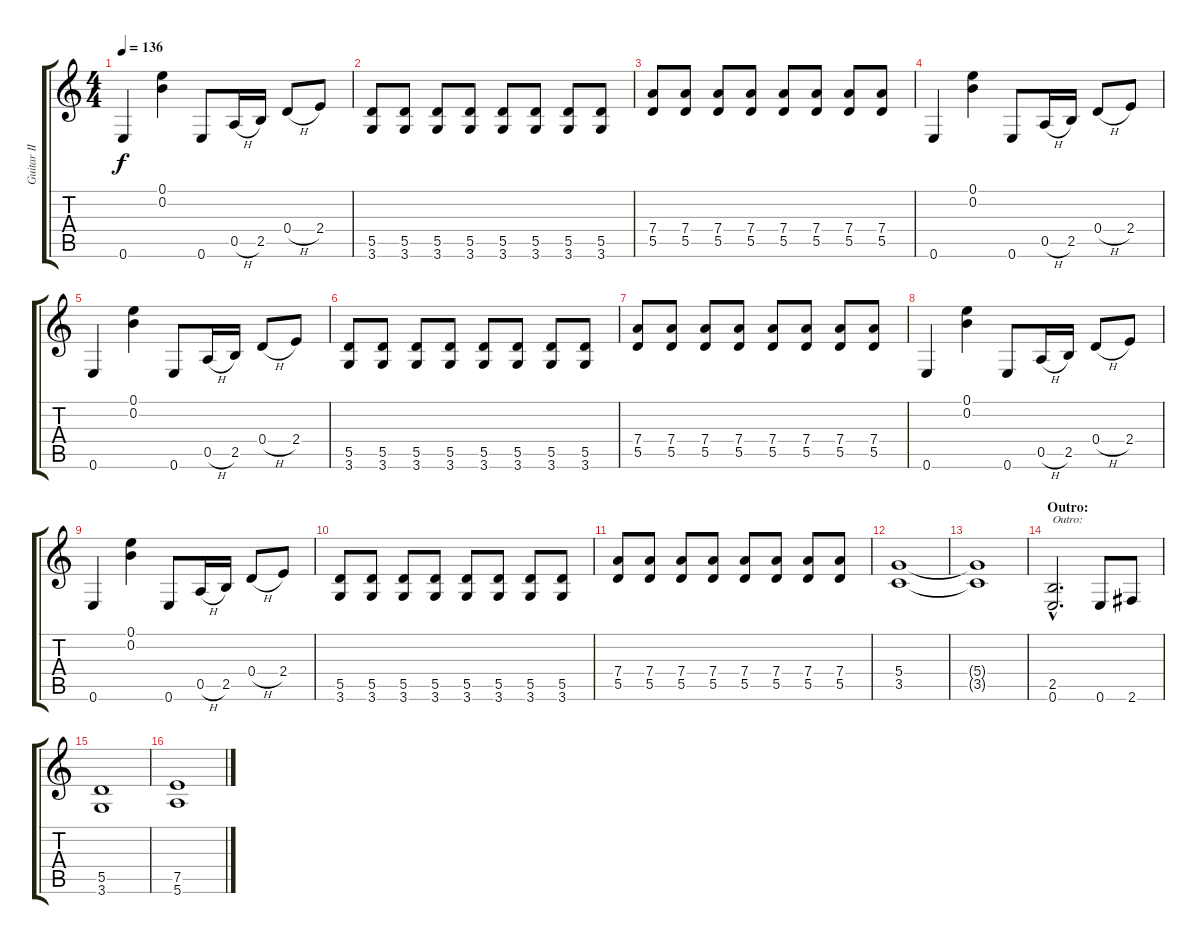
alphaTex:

\track ("Guitar II" "Guitar II") {instrument distortionguitar}
\staff {score tabs}
\tuning (E4 B3 G3 D3 A2 E2) {hide}
\ts (4 4)
\tempo 136
\clef g2
\ks c
0.6.4{dy f} (0.1 0.2).4 0.6.8 0.5{h}.16 2.5.16 0.4{h}.8 2.4.8 |
(5.5 3.6).8 (5.5 3.6).8 (5.5 3.6).8 (5.5 3.6).8 (5.5 3.6).8 (5.5 3.6).8 (5.5 3.6).8 (5.5 3.6).8 |
(7.4 5.5).8 (7.4 5.5).8 (7.4 5.5).8 (7.4 5.5).8 (7.4 5.5).8 (7.4 5.5).8 (7.4 5.5).8 (7.4 5.5).8 |
0.6.4 (0.1 0.2).4 0.6.8 0.5{h}.16 2.5.16 0.4{h}.8 2.4.8 |
0.6.4 (0.1 0.2).4 0.6.8 0.5{h}.16 2.5.16 0.4{h}.8 2.4.8 |
(5.5 3.6).8 (5.5 3.6).8 (5.5 3.6).8 (5.5 3.6).8 (5.5 3.6).8 (5.5 3.6).8 (5.5 3.6).8 (5.5 3.6).8 |
(7.4 5.5).8 (7.4 5.5).8 (7.4 5.5).8 (7.4 5.5).8 (7.4 5.5).8 (7.4 5.5).8 (7.4 5.5).8 (7.4 5.5).8 |
0.6.4 (0.1 0.2).4 0.6.8 0.5{h}.16 2.5.16 0.4{h}.8 2.4.8 |
0.6.4 (0.1 0.2).4 0.6.8 0.5{h}.16 2.5.16 0.4{h}.8 2.4.8 |
(5.5 3.6).8 (5.5 3.6).8 (5.5 3.6).8 (5.5 3.6).8 (5.5 3.6).8 (5.5 3.6).8 (5.5 3.6).8 (5.5 3.6).8 |
(7.4 5.5).8 (7.4 5.5).8 (7.4 5.5).8 (7.4 5.5).8 (7.4 5.5).8 (7.4 5.5).8 (7.4 5.5).8 (7.4 5.5).8 |
(5.4 3.5).1 |
(5.4{t} 3.5{t}).1 |
\section ("" "Outro:")
(2.5{hac} 0.6{hac}).2{d txt "Outro:"} 0.6.8 2.6.8 |
(5.5 3.6).1 |
(7.5 5.6).1
